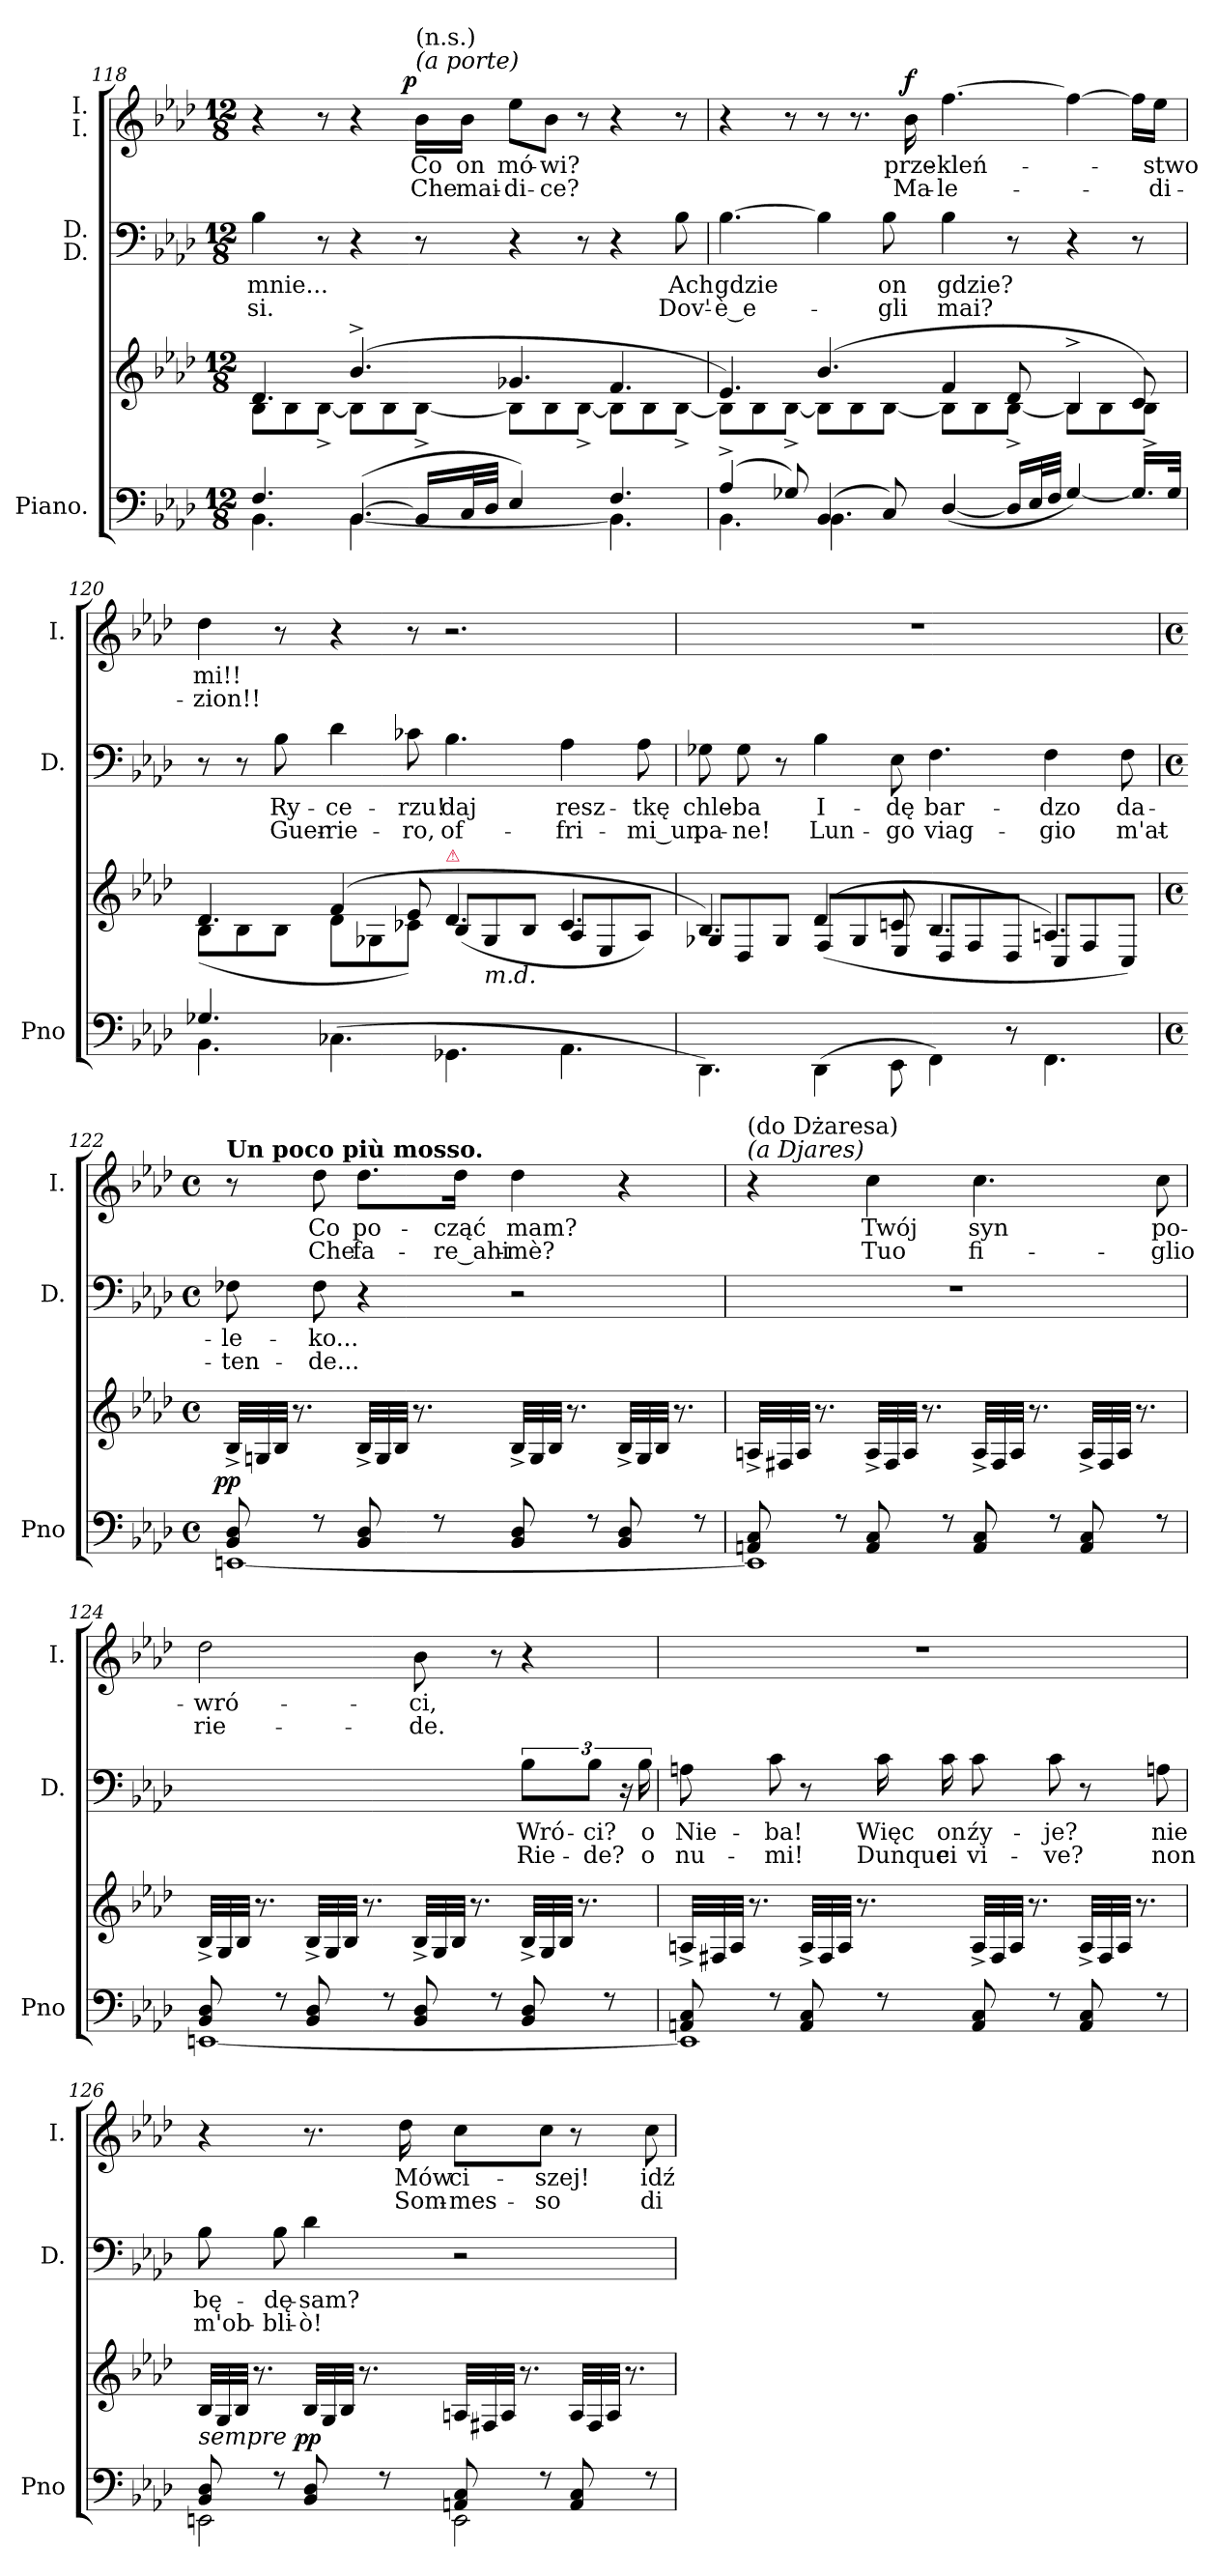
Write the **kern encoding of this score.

**kern	**kern	**dynam	**kern	**text	**text	**kern	**text	**text	**dynam
*part3	*part3	*part3	*part2	*part2	*part2	*part1	*part1	*part1	*part1
*staff4	*staff3	*staff3/4	*staff2	*staff2	*staff2	*staff1	*staff1	*staff1	*staff1
*I"Piano.	*	*	*I"D.\nD.	*	*	*I"I.\nI.	*	*	*
*I'Pno	*	*	*I'D.	*	*	*I'I.	*	*	*
*clefF4	*clefG2	*	*clefF4	*	*	*clefG2	*	*	*
*	*	*	*	*	*	*ITrd8c12	*	*	*
*k[b-e-a-d-]	*k[b-e-a-d-]	*	*k[b-e-a-d-]	*	*	*k[b-e-a-d-]	*	*	*
*M12/8	*M12/8	*	*M12/8	*	*	*M12/8	*	*	*
=118	=118	=118	=118	=118	=118	=118	=118	=118	=118
*^	*^	*	*	*	*	*	*	*	*
4.F/	4.BB-\	4.d-/	8B-\L	.	4B-\	mnie...	-si.	4r	.	.	.
.	.	.	8B-\	.	.	.	.	.	.	.	.
.	.	.	[8B-^\J	.	8r	.	.	8r	.	.	.
!LO:N:vis=4.	!LO:N:vis=4.	!	!	!	!	!	!	!	!	!	!
([4BB-/	[2.BB-\	(4.b-^/	8B-\L]	.	4r	.	.	4r	.	.	.
.	.	.	8B-\	.	.	.	.	.	.	.	.
!	!	!	!	!	!	!	!	!LO:TX:a:i:t=(a porte)	!	!	!
!	!	!	!	!	!	!	!	!LO:TX:a:t=(n.s.)	!	!	!
!	!	!	!	!	!	!	!	!	!	!	!LO:DY:a:rj
16BB-/LL]	.	.	[8B-^\J	.	8r	.	.	16B-\LL	Co	Che	p
32C/L	.	.	.	.	.	.	.	16B-\JJ	on	mai-	.
32D-/JJJ	.	.	.	.	.	.	.	.	.	.	.
!LO:N:vis=4	!	!	!	!	!	!	!	!	!	!	!
4.E-/)	.	4.g-X/	8B-\L]	.	4r	.	.	8e-\L	mó-	-di-	.
.	.	.	8B-\	.	.	.	.	8B-\J	-wi?	-ce?	.
.	.	.	[8B-^\J	.	8r	.	.	8r	.	.	.
4.F/	4.BB-\]	4.f/	8B-\L]	.	4r	.	.	4r	.	.	.
.	.	.	8B-\	.	.	.	.	.	.	.	.
.	.	.	[8B-^\J	.	8B-\	Ach	Dov'-	8r	.	.	.
=119	=119	=119	=119	=119	=119	=119	=119	=119	=119	=119	=119
(4A-^/	4.BB-\	4.e-/)	8B-\L]	.	[4.B-\	gdzie	-è_e-	4r	.	.	.
.	.	.	8B-\	.	.	.	.	.	.	.	.
8G-X/)	.	.	[8B-^\J	.	.	.	.	8r	.	.	.
(4BB-/	4.BB-\	(4.b-/	8B-\L]	.	4B-\]	.	.	8r	.	.	.
.	.	.	8B-\	.	.	.	.	8.r	.	.	.
8C/)	.	.	[8B-\J	.	8B-\	on	-gli	.	.	.	.
!	!	!	!	!	!	!	!	!	!	!	!LO:DY:a
.	.	.	.	.	.	.	.	16B-\	prze-	Ma-	f
(>[4D-/	2.ryy	4f/	8B-\L]	.	4B-\	gdzie?	mai?	[4.f\	-kleń-	-le-	.
.	.	.	8B-\	.	.	.	.	.	.	.	.
16D-/LL]	.	8d-/	[8B-^\J	.	8r	.	.	.	.	.	.
32E-/L	.	.	.	.	.	.	.	.	.	.	.
32F/JJJ	.	.	.	.	.	.	.	.	.	.	.
[4G-/)	.	4B-^/	8B-\L]	.	4r	.	.	4f\_	.	.	.
.	.	.	8B-\	.	.	.	.	.	.	.	.
16.G-/LL]	.	8c/)	8B-^\J	.	8r	.	.	16f\LL]	.	.	.
.	.	.	.	.	.	.	.	16e-\JJ	-stwo	-di-	.
32G-/JJk	.	.	.	.	.	.	.	.	.	.	.
=120	=120	=120	=120	=120	=120	=120	=120	=120	=120	=120	=120
4.G-X/	4.BB-\	4.d-/	(8B-\L	.	8r	.	.	4d-\	mi!!	-zion!!	.
.	.	.	8B-\	.	8r	.	.	.	.	.	.
.	.	.	8B-\J	.	8B-\	Ry-	Guer-	8r	.	.	.
8ryy	(<4.C-X\	(4f/	8d-\L	.	4d-\	-ce-	-rie-	4r	.	.	.
1ryy	.	.	8G-X\	.	.	.	.	.	.	.	.
.	.	8e-/	8c-X\J)	.	8c-X\	-rzu!	-ro,	8r	.	.	.
!	!	!LO:TX:a:color=crimson:t=⚠	!	!	!	!	!	!	!	!	!
.	4.GG-X\	4.d-/	(8B-\L	.	4.B-\	daj	of-	2.r	.	.	.
!	!	!	!LO:TX:b:i:t=m.d.	!	!	!	!	!	!	!	!
.	.	.	8G-/	.	.	.	.	.	.	.	.
.	.	.	8B-/J	.	.	.	.	.	.	.	.
.	4.AA-\	4.c-/	8A-/L	.	4A-\	resz-	-fri-	.	.	.	.
.	.	.	8E-/	.	.	.	.	.	.	.	.
.	.	.	8A-/J)	.	8A-\	-tkę	-mi_un	.	.	.	.
*v	*v	*	*	*	*	*	*	*	*	*	*
=121	=121	=121	=121	=121	=121	=121	=121	=121	=121	=121
4.DD-\)	4.B-/)	8G-X/L	.	8G-X\	chle-	pa-	1.r	.	.	.
.	.	8D-/	.	8G-\	-ba	-ne!	.	.	.	.
.	.	8G-/J	.	8r	.	.	.	.	.	.
(4DD-\	(>4d-/	(8F/L	.	4B-\	I-	Lun-	.	.	.	.
.	.	8G-/	.	.	.	.	.	.	.	.
8EE-\	8cn/	8E-/J	.	8E-\	-dę	-go	.	.	.	.
4FF\)	4.B-/	8D-/L	.	4.F\	bar-	viag-	.	.	.	.
.	.	8F/	.	.	.	.	.	.	.	.
8r	.	8D-/J	.	.	.	.	.	.	.	.
4.FF\	4.An/)	8C/L	.	4F\	-dzo	-gio	.	.	.	.
.	.	8F/	.	.	.	.	.	.	.	.
.	.	8C/J)	.	8F\	da-	m'at-	.	.	.	.
*	*v	*v	*	*	*	*	*	*	*	*
=122	=122	=122	=122	=122	=122	=122	=122	=122	=122
*M4/4	*M4/4	*	*M4/4	*	*	*M4/4	*	*	*
*met(c)	*met(c)	*	*met(c)	*	*	*met(c)	*	*	*
*^	*	*	*	*	*	*	*	*	*
*	*	*Xtuplet	*	*	*	*	*	*	*	*
*	*	*^	*	*	*	*	*	*	*	*
!	!	!	!	!	!	!	!	!LO:TX:a:B:t=Un poco più mosso.	!	!	!
!	!	!	!	!LO:DY:cj	!	!	!	!	!	!	!
*	*	*v	*v	*	*	*	*	*	*	*	*
8BB-/ 8D-/	[1EEn	48B-^>/LLL	pp	8F-X\	-le-	-ten-	8r	.	.	.
.	.	48Gn/	.	.	.	.	.	.	.	.
.	.	48B-/JJJ	.	.	.	.	.	.	.	.
.	.	8.r	.	.	.	.	.	.	.	.
8r	.	.	.	8F-\	-ko...	-de...	8d-\	Co	Che	.
8BB-/ 8D-/	.	48B-^>/LLL	.	4r	.	.	8.d-\L	po-	fa-	.
.	.	48G/	.	.	.	.	.	.	.	.
.	.	48B-/JJJ	.	.	.	.	.	.	.	.
.	.	8.r	.	.	.	.	.	.	.	.
8r	.	.	.	.	.	.	.	.	.	.
.	.	.	.	.	.	.	16d-\Jk	-cząć	-re_ahi-	.
8BB-/ 8D-/	.	48B-^>/LLL	.	2r	.	.	4d-\	mam?	-mè?	.
.	.	48G/	.	.	.	.	.	.	.	.
.	.	48B-/JJJ	.	.	.	.	.	.	.	.
.	.	8.r	.	.	.	.	.	.	.	.
8r	.	.	.	.	.	.	.	.	.	.
8BB-/ 8D-/	.	48B-^>/LLL	.	.	.	.	4r	.	.	.
.	.	48G/	.	.	.	.	.	.	.	.
.	.	48B-/JJJ	.	.	.	.	.	.	.	.
.	.	8.r	.	.	.	.	.	.	.	.
8r	.	.	.	.	.	.	.	.	.	.
=123	=123	=123	=123	=123	=123	=123	=123	=123	=123	=123
!	!	!	!	!	!	!	!LO:TX:a:i:t=(a Djares)	!	!	!
!	!	!	!	!	!	!	!LO:TX:a:t=(do Dżaresa)	!	!	!
8AAn/ 8C/	1EE]	48An^>/LLL	.	1r	.	.	4r	.	.	.
.	.	48F#X/	.	.	.	.	.	.	.	.
.	.	48A/JJJ	.	.	.	.	.	.	.	.
.	.	8.r	.	.	.	.	.	.	.	.
8r	.	.	.	.	.	.	.	.	.	.
8AA/ 8C/	.	48A^>/LLL	.	.	.	.	4c\	Twój	Tuo	.
.	.	48F#/	.	.	.	.	.	.	.	.
.	.	48A/JJJ	.	.	.	.	.	.	.	.
.	.	8.r	.	.	.	.	.	.	.	.
8r	.	.	.	.	.	.	.	.	.	.
8AA/ 8C/	.	48A^>/LLL	.	.	.	.	4.c\	syn	fi-	.
.	.	48F#/	.	.	.	.	.	.	.	.
.	.	48A/JJJ	.	.	.	.	.	.	.	.
.	.	8.r	.	.	.	.	.	.	.	.
8r	.	.	.	.	.	.	.	.	.	.
8AA/ 8C/	.	48A^>/LLL	.	.	.	.	.	.	.	.
.	.	48F#/	.	.	.	.	.	.	.	.
.	.	48A/JJJ	.	.	.	.	.	.	.	.
.	.	8.r	.	.	.	.	.	.	.	.
8r	.	.	.	.	.	.	8c\	po-	-glio	.
=124	=124	=124	=124	=124	=124	=124	=124	=124	=124	=124
8BB-/ 8D-/	[1EEn	48B-^>/LLL	.	2ryy	.	.	2d-\	-wró-	rie-	.
.	.	48G/	.	.	.	.	.	.	.	.
.	.	48B-/JJJ	.	.	.	.	.	.	.	.
.	.	8.r	.	.	.	.	.	.	.	.
8r	.	.	.	.	.	.	.	.	.	.
8BB-/ 8D-/	.	48B-^>/LLL	.	.	.	.	.	.	.	.
.	.	48G/	.	.	.	.	.	.	.	.
.	.	48B-/JJJ	.	.	.	.	.	.	.	.
.	.	8.r	.	.	.	.	.	.	.	.
8r	.	.	.	.	.	.	.	.	.	.
8BB-/ 8D-/	.	48B-^>/LLL	.	4ryy	.	.	8B-\	-ci,	-de.	.
.	.	48G/	.	.	.	.	.	.	.	.
.	.	48B-/JJJ	.	.	.	.	.	.	.	.
.	.	8.r	.	.	.	.	.	.	.	.
8r	.	.	.	.	.	.	8r	.	.	.
8BB-/ 8D-/	.	48B-^>/LLL	.	12B-\L	Wró-	Rie-	4r	.	.	.
.	.	48G/	.	.	.	.	.	.	.	.
.	.	48B-/JJJ	.	.	.	.	.	.	.	.
.	.	8.r	.	.	.	.	.	.	.	.
.	.	.	.	12B-\J	-ci?	-de?	.	.	.	.
8r	.	.	.	.	.	.	.	.	.	.
.	.	.	.	24r	.	.	.	.	.	.
.	.	.	.	24B-\	o	o	.	.	.	.
=125	=125	=125	=125	=125	=125	=125	=125	=125	=125	=125
8AAn/ 8C/	1EE]	48An^>/LLL	.	8An\	Nie-	nu-	1r	.	.	.
.	.	48F#X/	.	.	.	.	.	.	.	.
.	.	48A/JJJ	.	.	.	.	.	.	.	.
.	.	8.r	.	.	.	.	.	.	.	.
8r	.	.	.	8c\	-ba!	-mi!	.	.	.	.
8AA/ 8C/	.	48A^>/LLL	.	8r	.	.	.	.	.	.
.	.	48F#/	.	.	.	.	.	.	.	.
.	.	48A/JJJ	.	.	.	.	.	.	.	.
.	.	8.r	.	.	.	.	.	.	.	.
8r	.	.	.	16c\	Więc	Dunque	.	.	.	.
.	.	.	.	16c\	on	ci	.	.	.	.
8AA/ 8C/	.	48A^>/LLL	.	8c\	źy-	vi-	.	.	.	.
.	.	48F#/	.	.	.	.	.	.	.	.
.	.	48A/JJJ	.	.	.	.	.	.	.	.
.	.	8.r	.	.	.	.	.	.	.	.
8r	.	.	.	8c\	-je?	-ve?	.	.	.	.
8AA/ 8C/	.	48A^>/LLL	.	8r	.	.	.	.	.	.
.	.	48F#/	.	.	.	.	.	.	.	.
.	.	48A/JJJ	.	.	.	.	.	.	.	.
.	.	8.r	.	.	.	.	.	.	.	.
8r	.	.	.	8An\	nie	non	.	.	.	.
=126	=126	=126	=126	=126	=126	=126	=126	=126	=126	=126
!	!	!	!LO:DY:t=sempre %s	!	!	!	!	!	!	!
8BB-/ 8D-/	2EEn\	48B-/LLL	pp	8B-\	bę-	m'ob-	4r	.	.	.
.	.	48G/	.	.	.	.	.	.	.	.
.	.	48B-/JJJ	.	.	.	.	.	.	.	.
.	.	8.r	.	.	.	.	.	.	.	.
8r	.	.	.	8B-\	-dę-	-bli-	.	.	.	.
8BB-/ 8D-/	.	48B-/LLL	.	4d-\	-sam?	-ò!	8.r	.	.	.
.	.	48G/	.	.	.	.	.	.	.	.
.	.	48B-/JJJ	.	.	.	.	.	.	.	.
.	.	8.r	.	.	.	.	.	.	.	.
8r	.	.	.	.	.	.	.	.	.	.
.	.	.	.	.	.	.	16d-\	Mów	Som-	.
8AAn/ 8C/	2EE\	48An/LLL	.	2r	.	.	8c\L	ci-	-mes-	.
.	.	48F#X/	.	.	.	.	.	.	.	.
.	.	48A/JJJ	.	.	.	.	.	.	.	.
.	.	8.r	.	.	.	.	.	.	.	.
8r	.	.	.	.	.	.	8c\J	-szej!	-so	.
8AA/ 8C/	.	48A/LLL	.	.	.	.	8r	.	.	.
.	.	48F#/	.	.	.	.	.	.	.	.
.	.	48A/JJJ	.	.	.	.	.	.	.	.
.	.	8.r	.	.	.	.	.	.	.	.
8r	.	.	.	.	.	.	8c\	idź	di	.
*v	*v	*	*	*	*	*	*	*	*	*
=	=	=	=	=	=	=	=	=	=
*-	*-	*-	*-	*-	*-	*-	*-	*-	*-
